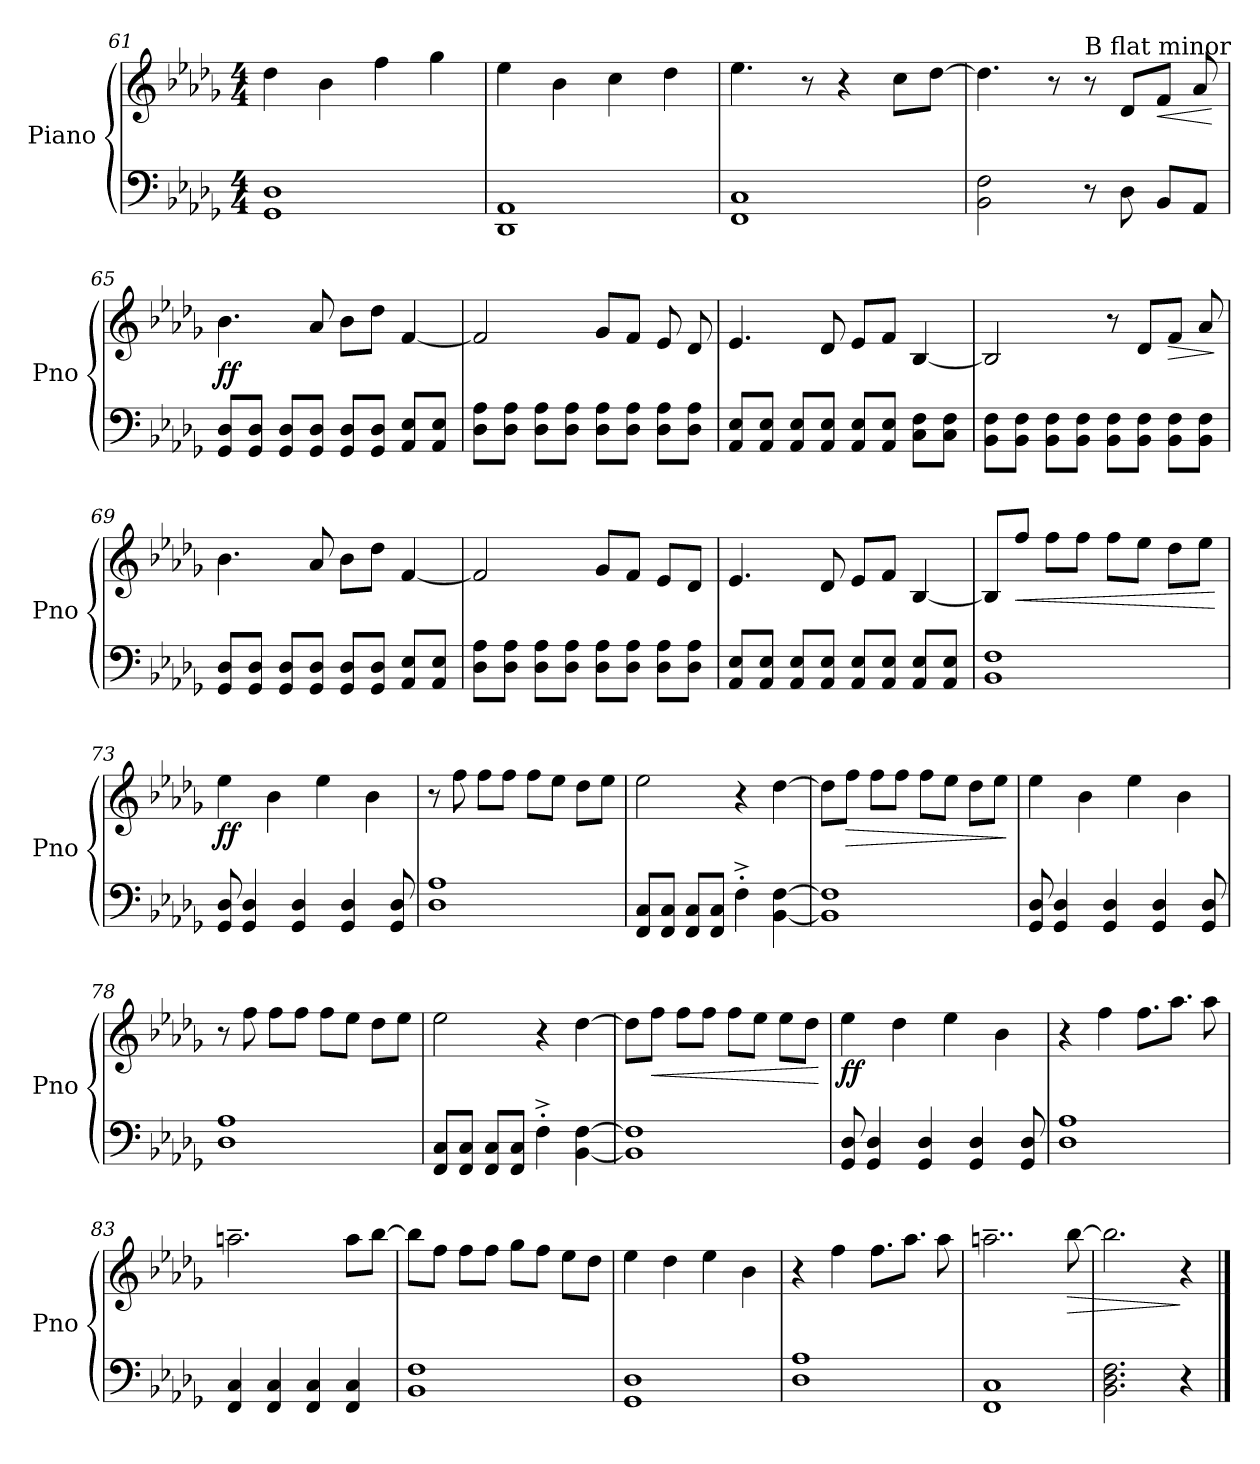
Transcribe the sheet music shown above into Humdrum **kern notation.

**kern	**kern	**dynam
*part1	*part1	*part1
*staff2	*staff1	*staff1/2
*I"Piano	*	*
*I'Pno	*	*
!!LO:PB:g=z
*clefF4	*clefG2	*
*k[b-e-a-d-g-]	*k[b-e-a-d-g-]	*
*b-:	*b-:	*
*M4/4	*M4/4	*
=61	=61	=61
1GG- 1D-	4dd-\	.
.	4b-\	.
.	4ff\	.
.	4gg-\	.
=62	=62	=62
1DD- 1AA-	4ee-\	.
.	4b-\	.
.	4cc\	.
.	4dd-\	.
=63	=63	=63
1FF 1C	4.ee-\	.
.	8r	.
.	4r	.
.	8cc\L	.
.	[8dd-\J	.
=64	=64	=64
2BB-\ 2F\	4.dd-\]	.
.	8r	.
!	!LO:TX:a:t=B flat minor	!
8r	8r	.
8D-\	8d-/L	.
!	!	!LO:HP:b
8BB-/L	8f/J	<
8AA-/J	8a-/	.
.	.	[
=65	=65	=65
!	!	!LO:DY:b
!	!	!LO:DY:n=1:b
8GG-/ 8D-/L	4.b-\	f f
8GG-/ 8D-/J	.	.
8GG-/ 8D-/L	.	.
8GG-/ 8D-/J	8a-/	.
8GG-/ 8D-/L	8b-\L	.
8GG-/ 8D-/J	8dd-\J	.
8AA-/ 8E-/L	[4f/	.
8AA-/ 8E-/J	.	.
!!LO:LB:g=z
=66	=66	=66
8D-\ 8A-\L	2f/]	.
8D-\ 8A-\J	.	.
8D-\ 8A-\L	.	.
8D-\ 8A-\J	.	.
8D-\ 8A-\L	8g-/L	.
8D-\ 8A-\J	8f/J	.
8D-\ 8A-\L	8e-/	.
8D-\ 8A-\J	8d-/	.
=67	=67	=67
8AA-/ 8E-/L	4.e-/	.
8AA-/ 8E-/J	.	.
8AA-/ 8E-/L	.	.
8AA-/ 8E-/J	8d-/	.
8AA-/ 8E-/L	8e-/L	.
8AA-/ 8E-/J	8f/J	.
8C\ 8F\L	[4B-/	.
8C\ 8F\J	.	.
=68	=68	=68
8BB-\ 8F\L	2B-/]	.
8BB-\ 8F\J	.	.
8BB-\ 8F\L	.	.
8BB-\ 8F\J	.	.
8BB-\ 8F\L	8r	.
8BB-\ 8F\J	8d-/L	.
!	!	!LO:HP:b
8BB-\ 8F\L	8f/J	>
8BB-\ 8F\J	8a-/	.
.	.	]
=69	=69	=69
!	!	!LO:DY:b
!	!	!LO:DY:n=1:b
8GG-/ 8D-/L	4.b-\	mf mf
8GG-/ 8D-/J	.	.
8GG-/ 8D-/L	.	.
8GG-/ 8D-/J	8a-/	.
8GG-/ 8D-/L	8b-\L	.
8GG-/ 8D-/J	8dd-\J	.
8AA-/ 8E-/L	[4f/	.
8AA-/ 8E-/J	.	.
!!LO:LB:g=z
=70	=70	=70
8D-\ 8A-\L	2f/]	.
8D-\ 8A-\J	.	.
8D-\ 8A-\L	.	.
8D-\ 8A-\J	.	.
8D-\ 8A-\L	8g-/L	.
8D-\ 8A-\J	8f/J	.
8D-\ 8A-\L	8e-/L	.
8D-\ 8A-\J	8d-/J	.
=71	=71	=71
8AA-/ 8E-/L	4.e-/	.
8AA-/ 8E-/J	.	.
8AA-/ 8E-/L	.	.
8AA-/ 8E-/J	8d-/	.
8AA-/ 8E-/L	8e-/L	.
8AA-/ 8E-/J	8f/J	.
8AA-/ 8E-/L	[4B-/	.
8AA-/ 8E-/J	.	.
=72	=72	=72
*	*MM130	*
1BB- 1F	8B-/L]	.
!	!	!LO:HP:b
.	8ff/J	<
.	8ff\L	.
.	8ff\J	.
.	8ff\L	.
.	8ee-\J	.
.	8dd-\L	.
.	8ee-\J	.
.	.	[
=73	=73	=73
!	!	!LO:DY:b
!	!	!LO:DY:n=1:b
8GG-/ 8D-/	4ee-\	f f
4GG-/ 4D-/	.	.
.	4b-\	.
4GG-/ 4D-/	.	.
.	4ee-\	.
4GG-/ 4D-/	.	.
.	4b-\	.
8GG-/ 8D-/	.	.
!!LO:LB:g=z
=74	=74	=74
1D- 1A-	8r	.
.	8ff\	.
.	8ff\L	.
.	8ff\J	.
.	8ff\L	.
.	8ee-\J	.
.	8dd-\L	.
.	8ee-\J	.
=75	=75	=75
8FF/ 8C/L	2ee-\	.
8FF/ 8C/J	.	.
8FF/ 8C/L	.	.
8FF/ 8C/J	.	.
4F'^\	4r	.
[4BB-\ [4F\	[4dd-\	.
=76	=76	=76
1BB-] 1F]	8dd-\L]	.
!	!	!LO:HP:b
.	8ff\J	>
.	8ff\L	.
.	8ff\J	.
.	8ff\L	.
.	8ee-\J	.
.	8dd-\L	.
.	8ee-\J	.
.	.	]
=77	=77	=77
!	!	!LO:DY:b
!	!	!LO:DY:n=1:b
8GG-/ 8D-/	4ee-\	mf mf
4GG-/ 4D-/	.	.
.	4b-\	.
4GG-/ 4D-/	.	.
.	4ee-\	.
4GG-/ 4D-/	.	.
.	4b-\	.
8GG-/ 8D-/	.	.
=78	=78	=78
1D- 1A-	8r	.
.	8ff\	.
.	8ff\L	.
.	8ff\J	.
.	8ff\L	.
.	8ee-\J	.
.	8dd-\L	.
.	8ee-\J	.
!!LO:PB:g=z
=79	=79	=79
8FF/ 8C/L	2ee-\	.
8FF/ 8C/J	.	.
8FF/ 8C/L	.	.
8FF/ 8C/J	.	.
4F'^\	4r	.
[4BB-\ [4F\	[4dd-\	.
=80	=80	=80
1BB-] 1F]	8dd-\L]	.
!	!	!LO:HP:b
.	8ff\J	<
.	8ff\L	.
.	8ff\J	.
.	8ff\L	.
.	8ee-\J	.
.	8ee-\L	.
.	8dd-\J	.
.	.	[
=81	=81	=81
!	!	!LO:DY:b
!	!	!LO:DY:n=1:b
8GG-/ 8D-/	4ee-\	f f
4GG-/ 4D-/	.	.
.	4dd-\	.
4GG-/ 4D-/	.	.
.	4ee-\	.
4GG-/ 4D-/	.	.
.	4b-\	.
8GG-/ 8D-/	.	.
=82	=82	=82
1D- 1A-	4r	.
.	4ff\	.
.	8.ff\L	.
.	8.aa-\J	.
.	8aa-\	.
=83	=83	=83
4FF/ 4C/	2.aan~\	.
4FF/ 4C/	.	.
4FF/ 4C/	.	.
4FF/ 4C/	8aa\L	.
.	[8bb-\J	.
!!LO:LB:g=z
=84	=84	=84
1BB- 1F	8bb-\L]	.
.	8ff\J	.
.	8ff\L	.
.	8ff\J	.
.	8gg-\L	.
.	8ff\J	.
.	8ee-\L	.
.	8dd-\J	.
=85	=85	=85
1GG- 1D-	4ee-\	.
.	4dd-\	.
.	4ee-\	.
.	4b-\	.
=86	=86	=86
1D- 1A-	4r	.
.	4ff\	.
.	8.ff\L	.
.	8.aa-\J	.
.	8aa-\	.
=87	=87	=87
1FF 1C	2..aan~\	.
!	!	!LO:HP:b
.	[8bb-\	>
=88	=88	=88
2.BB-\ 2.D-\ 2.F\	2.bb-\]	.
4r	4r	]
==	==	==
*-	*-	*-
